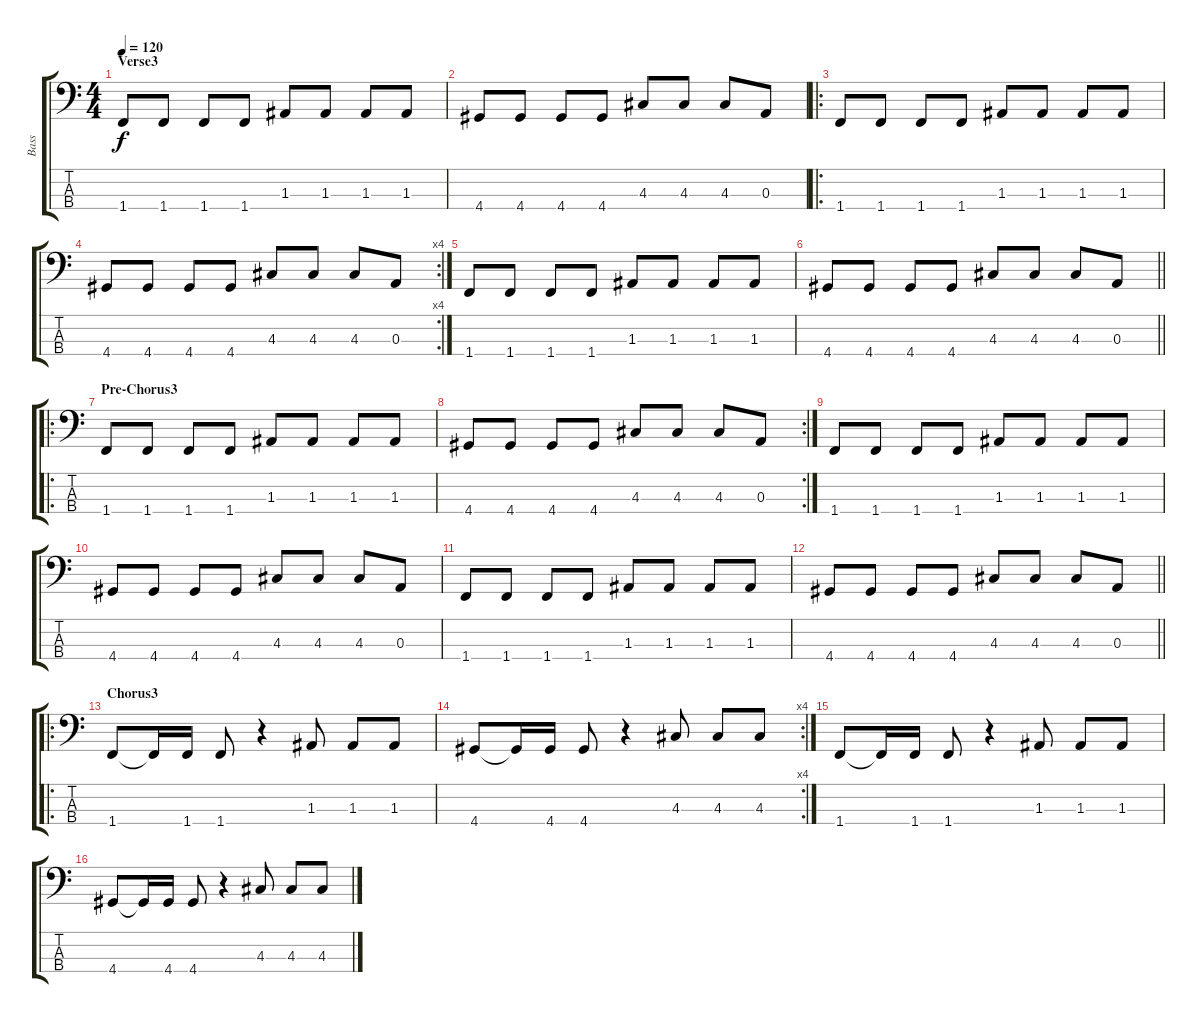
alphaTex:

\track ("Bass" "Bass") {instrument slapbass1}
\staff {score tabs}
\tuning (G2 D2 A1 E1) {hide}
\ts (4 4)
\section ("" "Verse3")
\tempo 120
\clef f4
\ks c
1.4.8{dy f} 1.4.8 1.4.8 1.4.8 1.3.8 1.3.8 1.3.8 1.3.8 |
4.4.8 4.4.8 4.4.8 4.4.8 4.3.8 4.3.8 4.3.8 0.3.8 |
\ro
1.4.8 1.4.8 1.4.8 1.4.8 1.3.8 1.3.8 1.3.8 1.3.8 |
\rc 4
4.4.8 4.4.8 4.4.8 4.4.8 4.3.8 4.3.8 4.3.8 0.3.8 |
1.4.8 1.4.8 1.4.8 1.4.8 1.3.8 1.3.8 1.3.8 1.3.8 |
\barLineRight lightlight
4.4.8 4.4.8 4.4.8 4.4.8 4.3.8 4.3.8 4.3.8 0.3.8 |
\ro
\section ("" "Pre-Chorus3")
1.4.8 1.4.8 1.4.8 1.4.8 1.3.8 1.3.8 1.3.8 1.3.8 |
\rc 2
4.4.8 4.4.8 4.4.8 4.4.8 4.3.8 4.3.8 4.3.8 0.3.8 |
1.4.8 1.4.8 1.4.8 1.4.8 1.3.8 1.3.8 1.3.8 1.3.8 |
4.4.8 4.4.8 4.4.8 4.4.8 4.3.8 4.3.8 4.3.8 0.3.8 |
1.4.8 1.4.8 1.4.8 1.4.8 1.3.8 1.3.8 1.3.8 1.3.8 |
\barLineRight lightlight
4.4.8 4.4.8 4.4.8 4.4.8 4.3.8 4.3.8 4.3.8 0.3.8 |
\ro
\section ("" "Chorus3")
1.4.8 1.4{t}.16 1.4.16 1.4.8 r.4 1.3.8 1.3.8 1.3.8 |
\rc 4
4.4.8 4.4{t}.16 4.4.16 4.4.8 r.4 4.3.8 4.3.8 4.3.8 |
1.4.8 1.4{t}.16 1.4.16 1.4.8 r.4 1.3.8 1.3.8 1.3.8 |
4.4.8 4.4{t}.16 4.4.16 4.4.8 r.4 4.3.8 4.3.8 4.3.8
